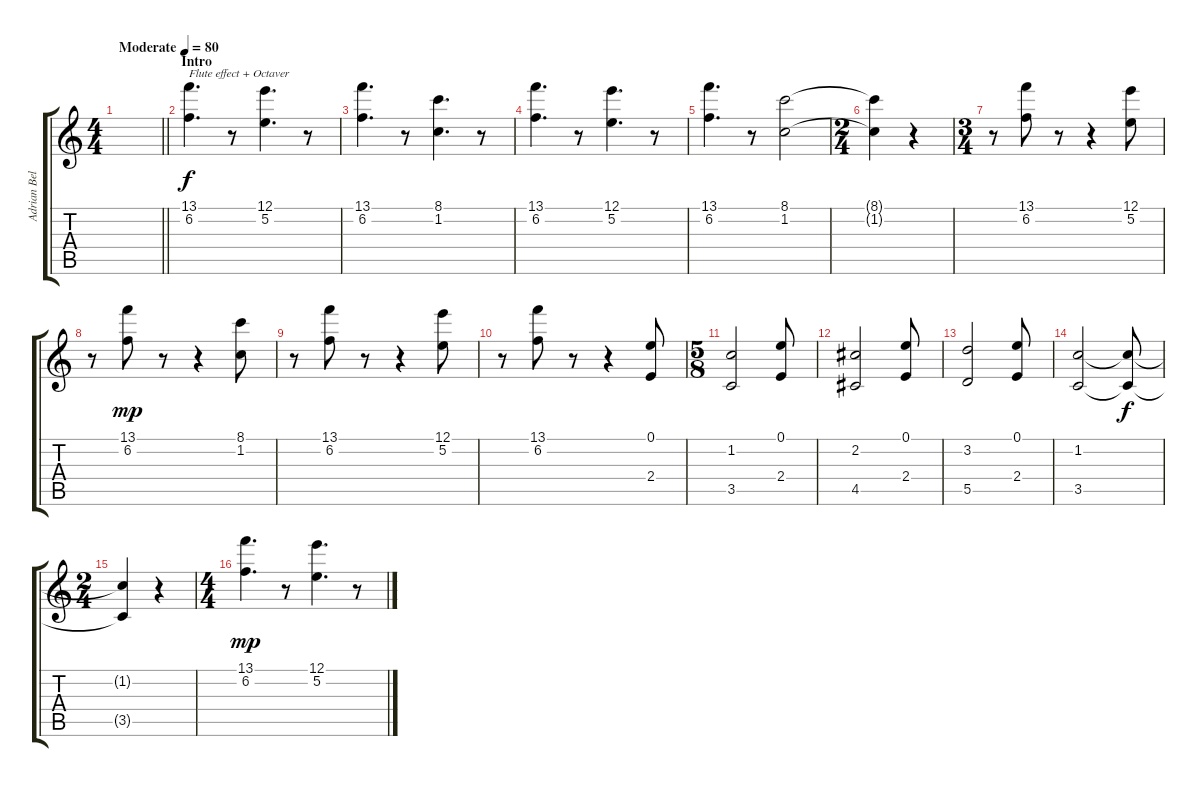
\track ("Adrian Belew (Guitar)" "Adrian Bel") {instrument acousticguitarsteel}
\staff {score tabs}
\tuning (E4 B3 G3 D3 A2 E2) {hide}
\ts (4 4)
\tempo (80 "Moderate")
\clef g2
\barLineRight lightlight
\ks c
|
\section ("" "Intro")
(13.1 6.2).4{d txt "Flute effect + Octaver" volume 10 instrument flute} r.8 (12.1 5.2).4{d} r.8 |
(13.1 6.2).4{d} r.8 (8.1 1.2).4{d} r.8 |
(13.1 6.2).4{d} r.8 (12.1 5.2).4{d} r.8 |
(13.1 6.2).4{d} r.8 (8.1 1.2).2 |
\ts (2 4)
(8.1{t} 1.2{t}).4{dy f} r.4 |
\ts (3 4)
r.8 (13.1 6.2).8 r.8 r.4 (12.1 5.2).8 |
r.8 (13.1 6.2).8{dy mp} r.8 r.4 (8.1 1.2).8 |
r.8 (13.1 6.2).8 r.8 r.4 (12.1 5.2).8 |
r.8 (13.1 6.2).8 r.8 r.4 (0.1 2.4).8 |
\ts (5 8)
(1.2 3.5).2 (0.1 2.4).8 |
(2.2 4.5).2 (0.1 2.4).8 |
(3.2 5.5).2 (0.1 2.4).8 |
(1.2 3.5).2 (1.2{t} 3.5{t}).8{dy f} |
\ts (2 4)
(1.2{t} 3.5{t}).4 r.4 |
\ts (4 4)
(13.1 6.2).4{d dy mp} r.8 (12.1 5.2).4{d} r.8
